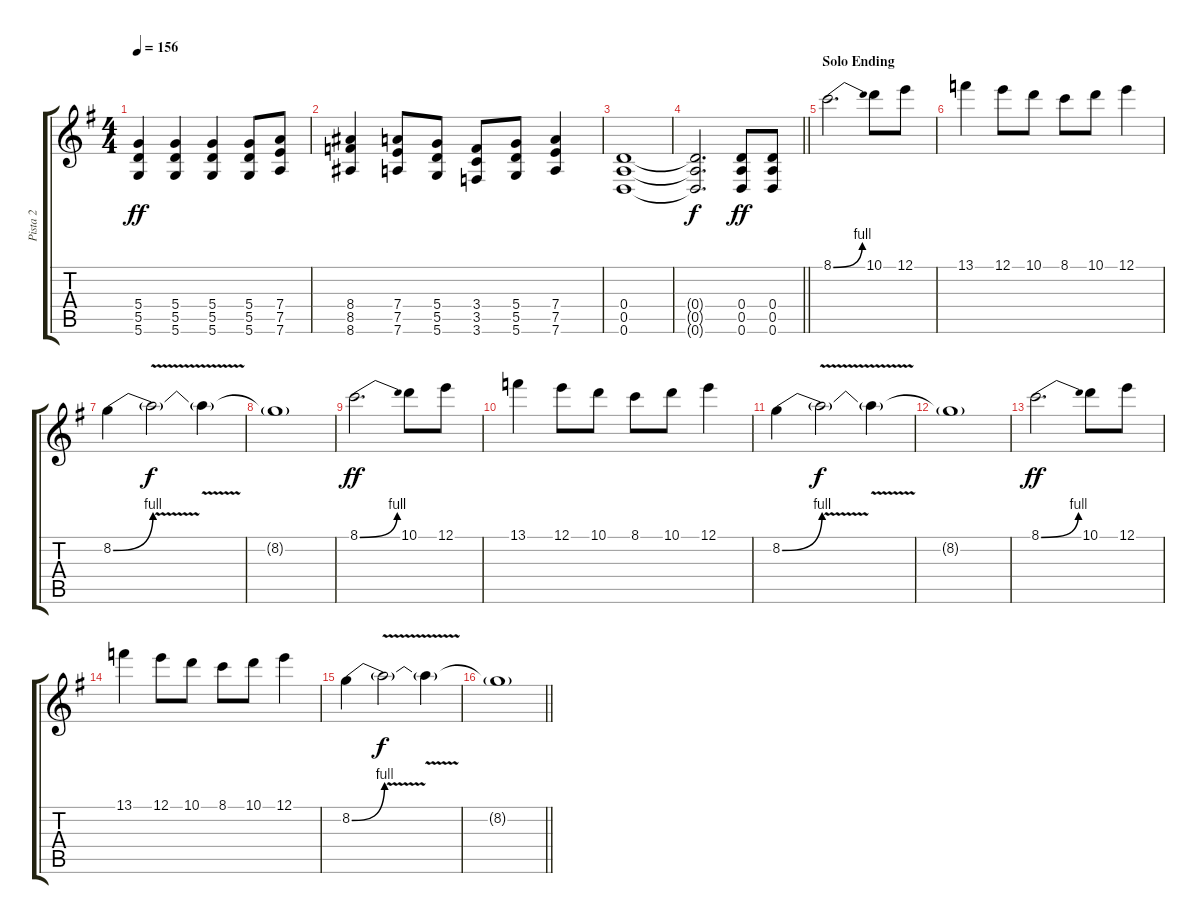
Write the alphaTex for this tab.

\track ("Pista 2" "Pista 2") {instrument distortionguitar}
\staff {score tabs}
\tuning (E4 B3 G3 D3 A2 D2) {hide}
\ts (4 4)
\tempo 156
\clef g2
\ks eminor
(5.4 5.5 5.6).4{dy ff} (5.4 5.5 5.6).4 (5.4 5.5 5.6).4 (5.4 5.5 5.6).8 (7.4 7.5 7.6).8 |
(8.4 8.5 8.6).4 (7.4 7.5 7.6).8 (5.4 5.5 5.6).8 (3.4 3.5 3.6).8 (5.4 5.5 5.6).8 (7.4 7.5 7.6).4 |
(0.4 0.5 0.6).1 |
\barLineRight lightlight
(0.4{t} 0.5{t} 0.6{t}).2{d dy f} (0.4 0.5 0.6).8{dy ff} (0.4 0.5 0.6).8 |
\section ("" "Solo Ending")
8.1{be (bend 0 0 60 4)}.2{d} 10.1.8 12.1.8 |
13.1.4 12.1.8 10.1.8 8.1.8 10.1.8 12.1.4 |
8.2{be (bend 0 0 60 4)}.4 8.2{v t}.2{dy f} 8.2{t}.4 |
8.2{t}.1 |
8.1{be (bend 0 0 60 4)}.2{d dy ff} 10.1.8 12.1.8 |
13.1.4 12.1.8 10.1.8 8.1.8 10.1.8 12.1.4 |
8.2{be (bend 0 0 60 4)}.4 8.2{v t}.2{dy f} 8.2{t}.4 |
8.2{t}.1 |
8.1{be (bend 0 0 60 4)}.2{d dy ff} 10.1.8 12.1.8 |
13.1.4 12.1.8 10.1.8 8.1.8 10.1.8 12.1.4 |
8.2{be (bend 0 0 60 4)}.4 8.2{v t}.2{dy f} 8.2{t}.4 |
\barLineRight lightlight
8.2{t}.1
